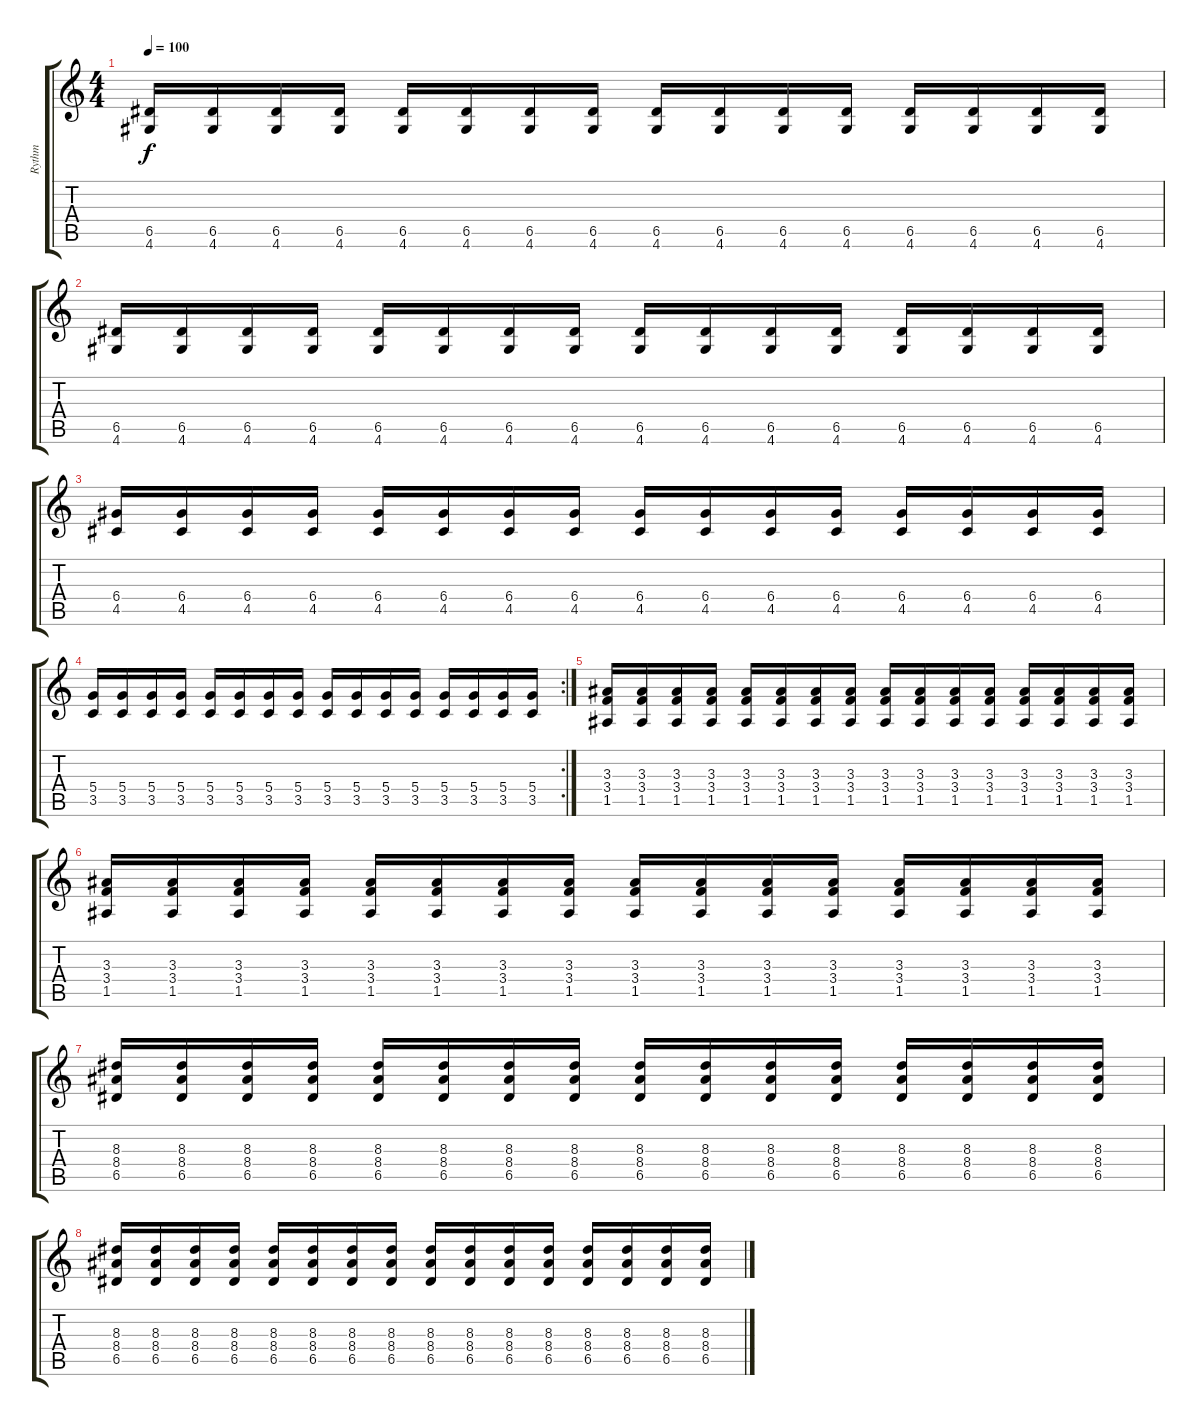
\track ("Rythm" "Rythm") {instrument overdrivenguitar}
\staff {score tabs}
\tuning (E4 B3 G3 D3 A2 E2) {hide}
\ts (4 4)
\tempo 100
\clef g2
\ks c
(6.5 4.6).16{dy f} (6.5 4.6).16 (6.5 4.6).16 (6.5 4.6).16 (6.5 4.6).16 (6.5 4.6).16 (6.5 4.6).16 (6.5 4.6).16 (6.5 4.6).16 (6.5 4.6).16 (6.5 4.6).16 (6.5 4.6).16 (6.5 4.6).16 (6.5 4.6).16 (6.5 4.6).16 (6.5 4.6).16 |
(6.5 4.6).16 (6.5 4.6).16 (6.5 4.6).16 (6.5 4.6).16 (6.5 4.6).16 (6.5 4.6).16 (6.5 4.6).16 (6.5 4.6).16 (6.5 4.6).16 (6.5 4.6).16 (6.5 4.6).16 (6.5 4.6).16 (6.5 4.6).16 (6.5 4.6).16 (6.5 4.6).16 (6.5 4.6).16 |
(6.4 4.5).16 (6.4 4.5).16 (6.4 4.5).16 (6.4 4.5).16 (6.4 4.5).16 (6.4 4.5).16 (6.4 4.5).16 (6.4 4.5).16 (6.4 4.5).16 (6.4 4.5).16 (6.4 4.5).16 (6.4 4.5).16 (6.4 4.5).16 (6.4 4.5).16 (6.4 4.5).16 (6.4 4.5).16 |
\rc 2
(5.4 3.5).16 (5.4 3.5).16 (5.4 3.5).16 (5.4 3.5).16 (5.4 3.5).16 (5.4 3.5).16 (5.4 3.5).16 (5.4 3.5).16 (5.4 3.5).16 (5.4 3.5).16 (5.4 3.5).16 (5.4 3.5).16 (5.4 3.5).16 (5.4 3.5).16 (5.4 3.5).16 (5.4 3.5).16 |
(3.3 3.4 1.5).16 (3.3 3.4 1.5).16 (3.3 3.4 1.5).16 (3.3 3.4 1.5).16 (3.3 3.4 1.5).16 (3.3 3.4 1.5).16 (3.3 3.4 1.5).16 (3.3 3.4 1.5).16 (3.3 3.4 1.5).16 (3.3 3.4 1.5).16 (3.3 3.4 1.5).16 (3.3 3.4 1.5).16 (3.3 3.4 1.5).16 (3.3 3.4 1.5).16 (3.3 3.4 1.5).16 (3.3 3.4 1.5).16 |
(3.3 3.4 1.5).16 (3.3 3.4 1.5).16 (3.3 3.4 1.5).16 (3.3 3.4 1.5).16 (3.3 3.4 1.5).16 (3.3 3.4 1.5).16 (3.3 3.4 1.5).16 (3.3 3.4 1.5).16 (3.3 3.4 1.5).16 (3.3 3.4 1.5).16 (3.3 3.4 1.5).16 (3.3 3.4 1.5).16 (3.3 3.4 1.5).16 (3.3 3.4 1.5).16 (3.3 3.4 1.5).16 (3.3 3.4 1.5).16 |
(8.3 8.4 6.5).16 (8.3 8.4 6.5).16 (8.3 8.4 6.5).16 (8.3 8.4 6.5).16 (8.3 8.4 6.5).16 (8.3 8.4 6.5).16 (8.3 8.4 6.5).16 (8.3 8.4 6.5).16 (8.3 8.4 6.5).16 (8.3 8.4 6.5).16 (8.3 8.4 6.5).16 (8.3 8.4 6.5).16 (8.3 8.4 6.5).16 (8.3 8.4 6.5).16 (8.3 8.4 6.5).16 (8.3 8.4 6.5).16 |
(8.3 8.4 6.5).16 (8.3 8.4 6.5).16 (8.3 8.4 6.5).16 (8.3 8.4 6.5).16 (8.3 8.4 6.5).16 (8.3 8.4 6.5).16 (8.3 8.4 6.5).16 (8.3 8.4 6.5).16 (8.3 8.4 6.5).16 (8.3 8.4 6.5).16 (8.3 8.4 6.5).16 (8.3 8.4 6.5).16 (8.3 8.4 6.5).16 (8.3 8.4 6.5).16 (8.3 8.4 6.5).16 (8.3 8.4 6.5).16
